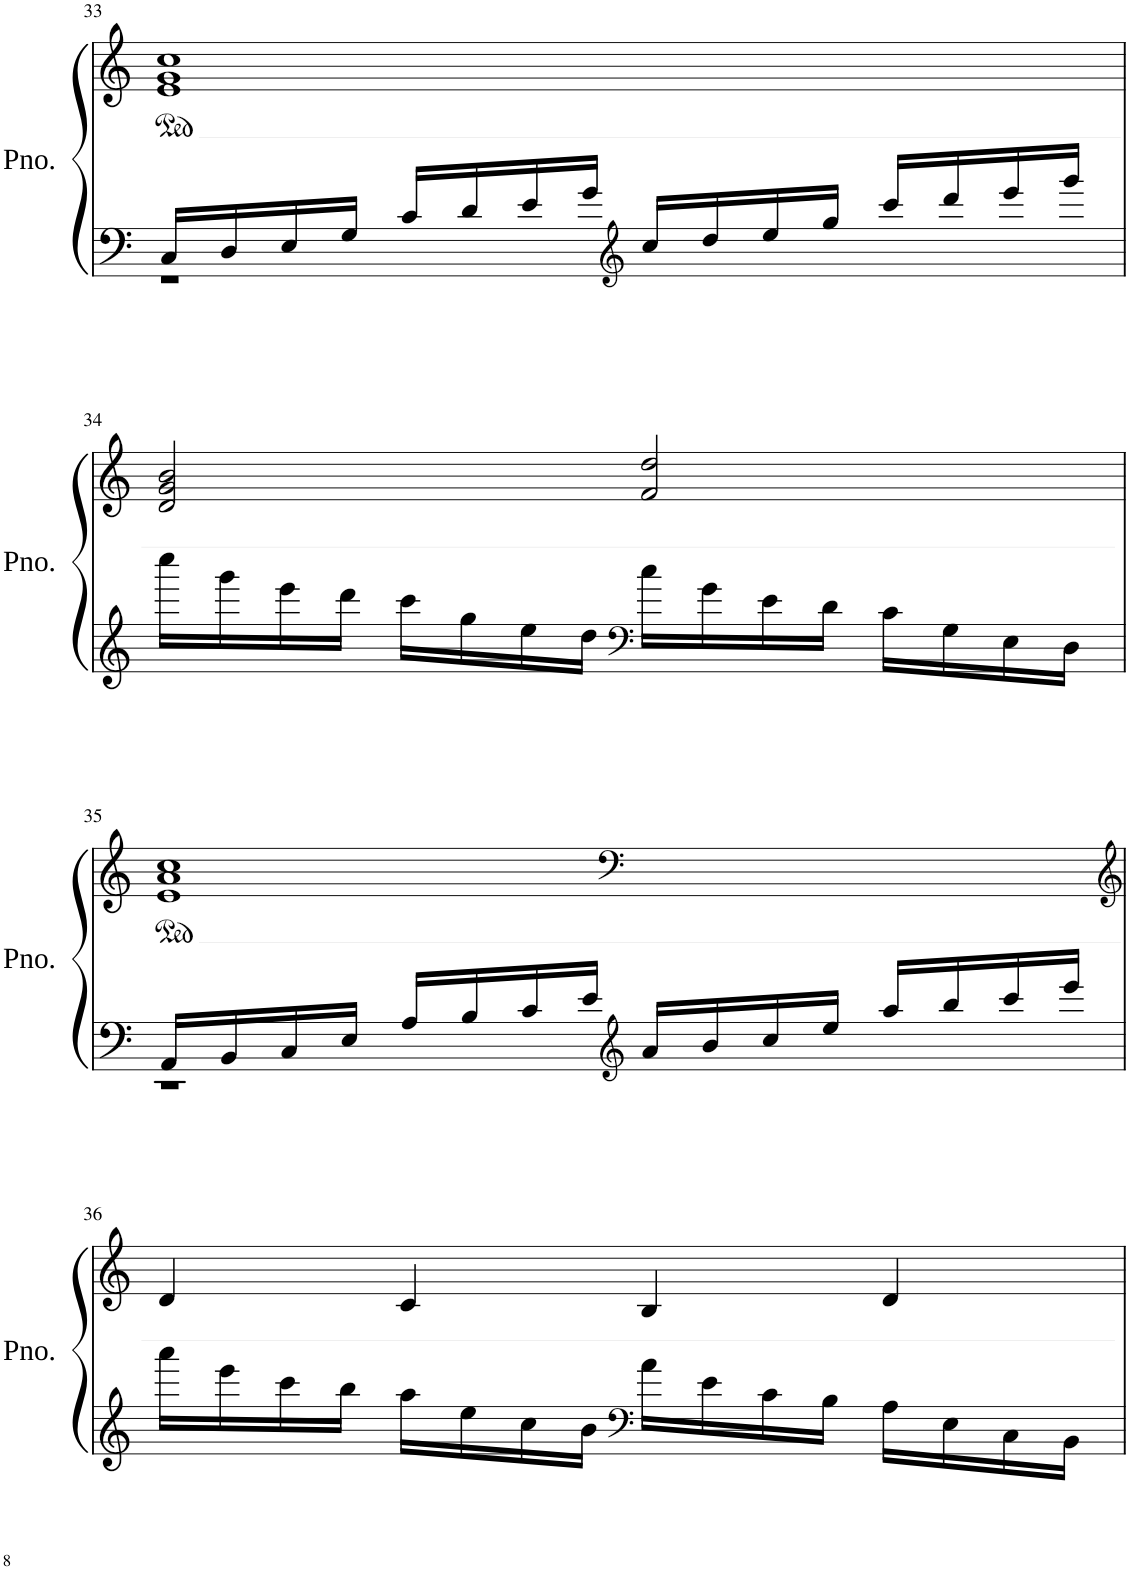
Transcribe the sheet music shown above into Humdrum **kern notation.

**kern	**kern
*part1	*part1
*staff2	*staff1
*I"Piano	*
*I'Pno.	*
!!LO:PB:g=z
*clefF4	*clefG2
*k[]	*k[]
*M4/4	*M4/4
=33	=33
*^	*
16C/LL	1r	1e 1g 1cc
16D/	.	.
16E/	.	.
16G/JJ	.	.
16c/LL	.	.
16d/	.	.
16e/	.	.
16g/JJ	.	.
*clefG2	*	*
16cc/LL	.	.
16dd/	.	.
16ee/	.	.
16gg/JJ	.	.
16ccc/LL	.	.
16ddd/	.	.
16eee/	.	.
16ggg/JJ	.	.
*v	*v	*
!!LO:LB:g=z
=34	=34
16cccc\LL	2d/ 2g/ 2b/
16ggg\	.
16eee\	.
16ddd\JJ	.
16ccc\LL	.
16gg\	.
16ee\	.
16dd\JJ	.
*clefF4	*
16cc\LL	2f/ 2dd/
16g\	.
16e\	.
16d\JJ	.
16c\LL	.
16G\	.
16E\	.
16D\JJ	.
!!LO:LB:g=z
=35	=35
*^	*
16AA/LL	1r	1e 1a 1cc
16BB/	.	.
16C/	.	.
16E/JJ	.	.
16A/LL	.	.
16B/	.	.
16c/	.	.
16e/JJ	.	.
*clefG2	*	*clefF4
16a/LL	.	.
16b/	.	.
16cc/	.	.
16ee/JJ	.	.
16aa/LL	.	.
16bb/	.	.
16ccc/	.	.
16eee/JJ	.	.
*v	*v	*
!!LO:LB:g=z
=36	=36
*	*clefG2
16aaa\LL	4d/
16eee\	.
16ccc\	.
16bb\JJ	.
16aa\LL	4c/
16ee\	.
16cc\	.
16b\JJ	.
*clefF4	*
16a\LL	4B/
16e\	.
16c\	.
16B\JJ	.
16A\LL	4d/
16E\	.
16C\	.
16BB\JJ	.
=	=
*-	*-
